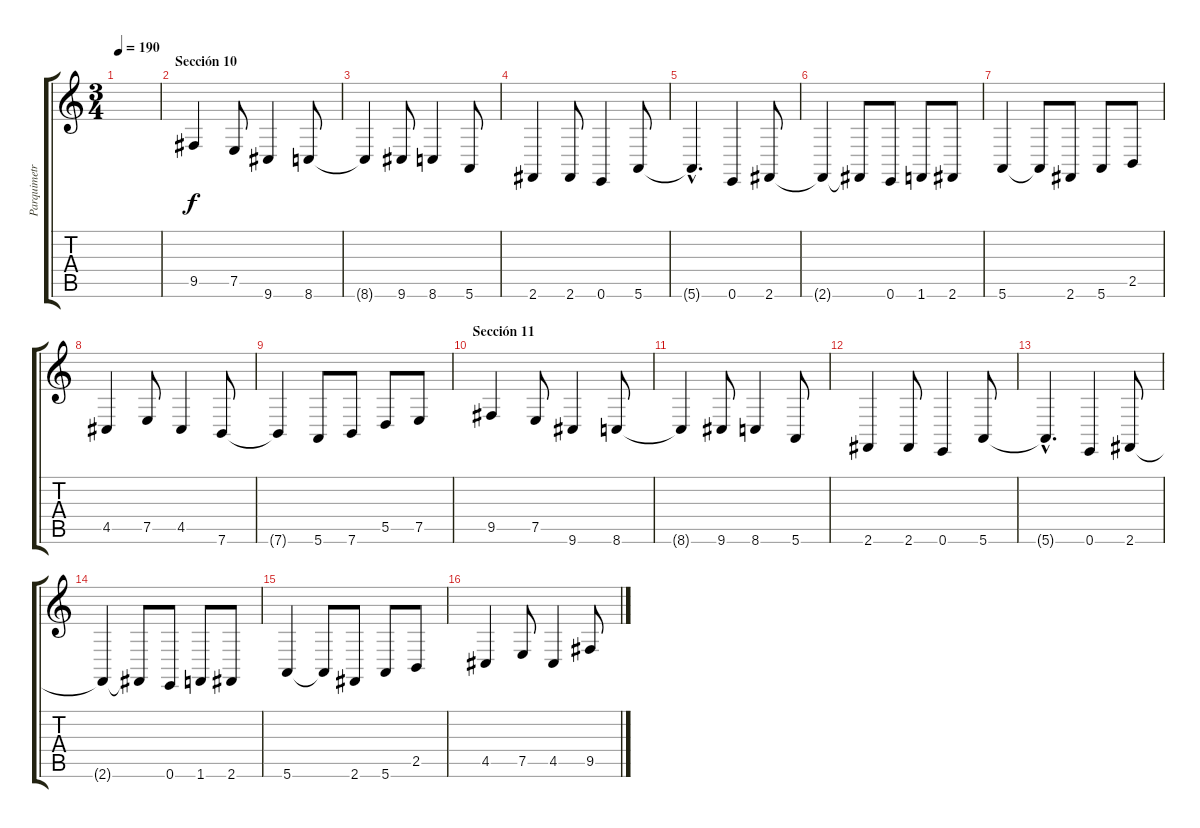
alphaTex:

\track ("Parquimetro" "Parquimetr") {instrument trombone}
\staff {score tabs}
\tuning (E4 B3 G3 D3 A2 E2) {hide}
\ts (3 4)
\tempo 190
\clef g2
\ks c
|
\section ("" "Sección 10")
9.5.4 7.5.8 9.6.4 8.6.8 |
8.6{t}.4 9.6.8 8.6.4 5.6.8 |
2.6.4 2.6.8 0.6.4 5.6.8 |
5.6{hac t}.4{d} 0.6.4 2.6.8 |
2.6{t}.4 2.6{t}.8 0.6.8 1.6.8 2.6.8 |
5.6.4 5.6{t}.8 2.6.8 5.6.8 2.5.8 |
4.5.4 7.5.8 4.5.4 7.6.8 |
7.6{t}.4 5.6.8 7.6.8 5.5.8 7.5.8 |
\section ("" "Sección 11")
9.5.4 7.5.8 9.6.4 8.6.8 |
8.6{t}.4 9.6.8 8.6.4 5.6.8 |
2.6.4 2.6.8 0.6.4 5.6.8 |
5.6{hac t}.4{d} 0.6.4 2.6.8 |
2.6{t}.4 2.6{t}.8 0.6.8 1.6.8 2.6.8 |
5.6.4 5.6{t}.8 2.6.8 5.6.8 2.5.8 |
4.5.4 7.5.8 4.5.4 9.5.8
